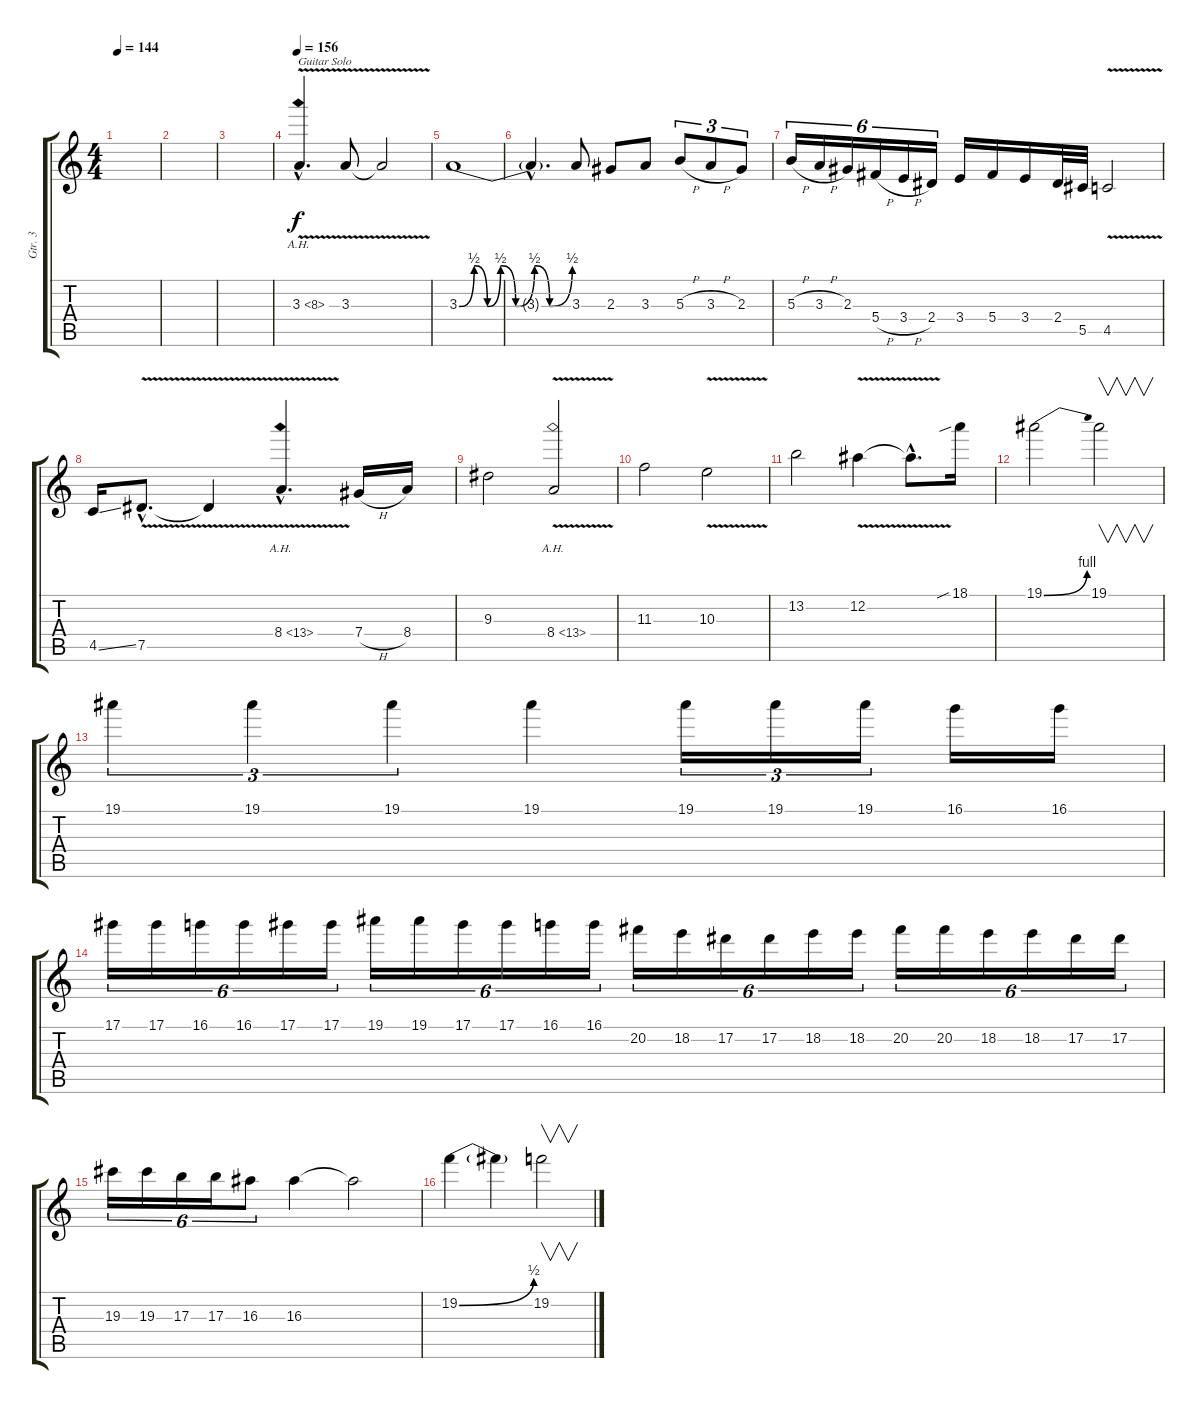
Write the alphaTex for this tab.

\track ("Gtr. 3" "Gtr. 3") {instrument distortionguitar}
\staff {score tabs}
\tuning (Eb4 Bb3 Gb3 Db3 Ab2 Eb2) {hide}
\ts (4 4)
\tempo 144
\clef g2
\ks c
|
|
|
\tempo 156
3.3{ah 5 v hac}.4{d txt "Guitar Solo"} 3.3{v}.8 3.3{t}.2 |
3.3{be (custom 0 0 8 2 15 0 22 2 30 0 40 2 48 0 60 2)}.1 |
3.3{hac t}.4{d} 3.3.8 2.3.8 3.3.8 5.3{h}.8{tu (3 2)} 3.3{h}.8{tu (3 2)} 2.3.8{tu (3 2)} |
5.3{h}.16{tu (6 4)} 3.3{h}.16{tu (6 4)} 2.3.16{tu (6 4)} 5.4{h}.16{tu (6 4)} 3.4{h}.16{tu (6 4)} 2.4.16{tu (6 4)} 3.4.16 5.4.16 3.4.16 2.4.32 5.5.32 4.5{v}.2 |
4.5{ss}.16 7.5{v hac}.8{d} 7.5{t}.4 8.4{ah 5 v hac}.4{d} 7.4{h}.16 8.4.16 |
9.3.2 8.4{ah 5 v}.2 |
11.3.2 10.3{v}.2 |
13.2.2 12.2{v}.4 12.2{hac t}.8{d} 18.1{sib}.16 |
19.1{be (bend 0 0 60 4)}.2 19.1.2{v} |
19.1.4{tu (3 2)} 19.1.4{tu (3 2)} 19.1.4{tu (3 2)} 19.1.4 19.1.16{tu (3 2)} 19.1.16{tu (3 2)} 19.1.16{tu (3 2)} 16.1.16 16.1.16 |
17.1.16{tu (6 4)} 17.1.16{tu (6 4)} 16.1.16{tu (6 4)} 16.1.16{tu (6 4)} 17.1.16{tu (6 4)} 17.1.16{tu (6 4)} 19.1.16{tu (6 4)} 19.1.16{tu (6 4)} 17.1.16{tu (6 4)} 17.1.16{tu (6 4)} 16.1.16{tu (6 4)} 16.1.16{tu (6 4)} 20.2.16{tu (6 4)} 18.2.16{tu (6 4)} 17.2.16{tu (6 4)} 17.2.16{tu (6 4)} 18.2.16{tu (6 4)} 18.2.16{tu (6 4)} 20.2.16{tu (6 4)} 20.2.16{tu (6 4)} 18.2.16{tu (6 4)} 18.2.16{tu (6 4)} 17.2.16{tu (6 4)} 17.2.16{tu (6 4)} |
19.3.16{tu (6 4)} 19.3.16{tu (6 4)} 17.3.16{tu (6 4)} 17.3.16{tu (6 4)} 16.3.8{tu (6 4)} 16.3.4 16.3{t}.2 |
19.2{be (bend 0 0 60 2)}.4 19.2{t}.4 19.2.2{v}
